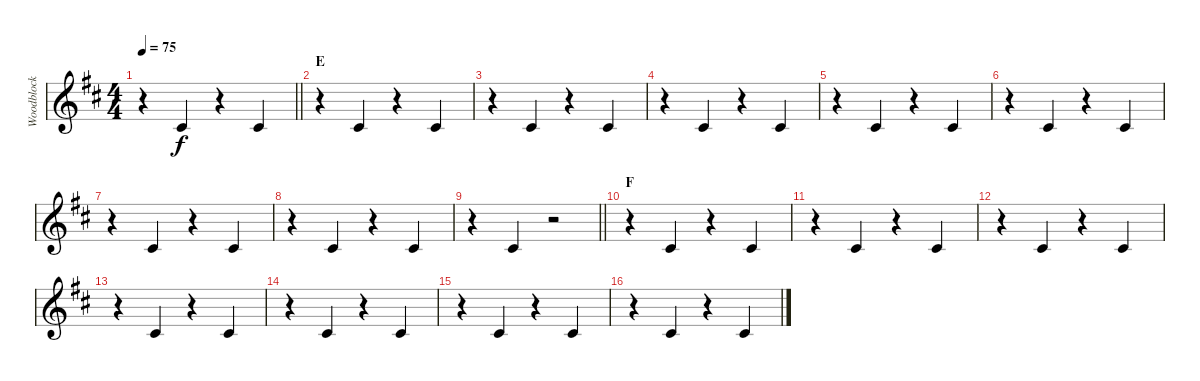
\track ("Woodblock" "Woodblock") {instrument woodblock}
\staff {score}
\tuning (E4 B3 G3 D3 A2 E2) {hide}
\ts (4 4)
\tempo 75
\clef g2
\barLineRight lightlight
\ks d
r.4{dy f} 2.2.4 r.4 2.2.4 |
\section ("" "E")
r.4 2.2.4 r.4 2.2.4 |
r.4 2.2.4 r.4 2.2.4 |
r.4 2.2.4 r.4 2.2.4 |
r.4 2.2.4 r.4 2.2.4 |
r.4 2.2.4 r.4 2.2.4 |
r.4 2.2.4 r.4 2.2.4 |
r.4 2.2.4 r.4 2.2.4 |
\barLineRight lightlight
r.4 2.2.4 r.2 |
\section ("" "F")
r.4 2.2.4 r.4 2.2.4 |
r.4 2.2.4 r.4 2.2.4 |
r.4 2.2.4 r.4 2.2.4 |
r.4 2.2.4 r.4 2.2.4 |
r.4 2.2.4 r.4 2.2.4 |
r.4 2.2.4 r.4 2.2.4 |
r.4 2.2.4 r.4 2.2.4
